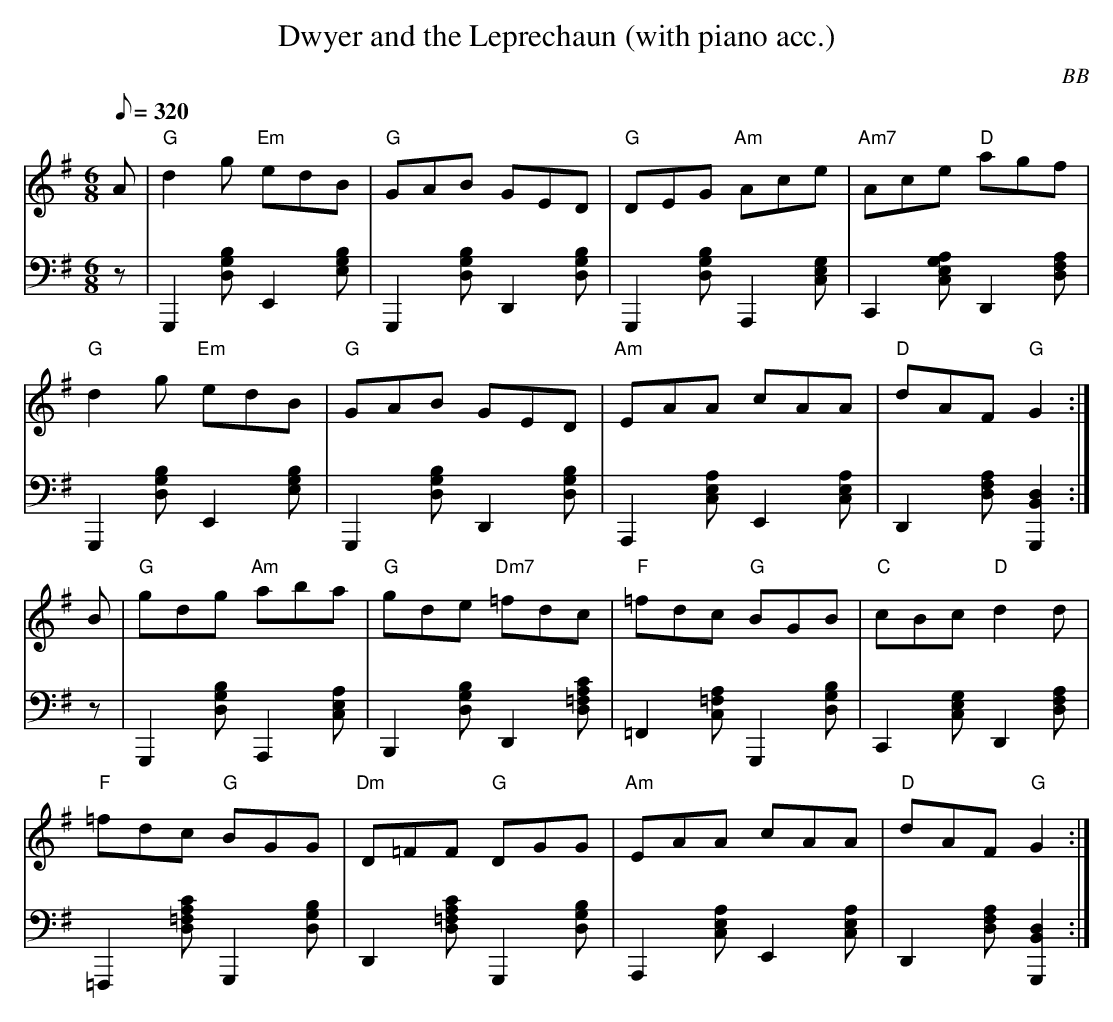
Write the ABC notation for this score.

X:1
T: Dwyer and the Leprechaun (with piano acc.)
C: BB
M: 6/8
Q: 1/8=320
L: 1/8
V: 1 program 1 105 volume=80 %banjo
V: 2 volume=70 clef=bass m=D program 1 00
K: G
[V:1] A |"G"d2 g "Em"edB |"G"GAB GED | "G"DEG "Am"Ace | "Am7"Ace "D"agf |
[V:2] z|G,,2[GDB]E,2[EBG]|G,,2[GBD]D,2[GBD]|G,,2[GDB]A,,2[GEC]|C,2[ACEG]D,2[AFD]|
[V:1] "G"d2 g "Em"edB | "G"GAB GED | "Am"EAA cAA | "D"dAF "G"G2 :|
[V:2] G,,2[GDB]E,2[EBG]|G,,2[GBD]D,2[GBD]|A,,2[AEC]E,2[AEC]|D,2[AFD][G,,2D2B,2]:|
[V:1] B | "G"gdg "Am"aba | "G"gde "Dm7"=fdc | "F"=fdc "G"BGB | "C"cBc "D"d2 d |
[V:2] z |G,,2[GDB]A,,2[AEC]|B,,2[GDB]D,2[A=FDc]|=F,2[=FAC]G,,2[GDB]|C,2[CGE]D,2[AFD]|
[V:1] "F"=fdc "G"BGG | "Dm"D=FF "G"DGG | "Am"EAA cAA |"D"dAF "G"G2 :|
[V:2] =F,,2[A=FDc]G,,2[GDB]|D,2[A=FDc]G,,2[GDB]|A,,2[AEC]E,2[AEC]|D,2[AFD][G,,2D2B,2]:|
